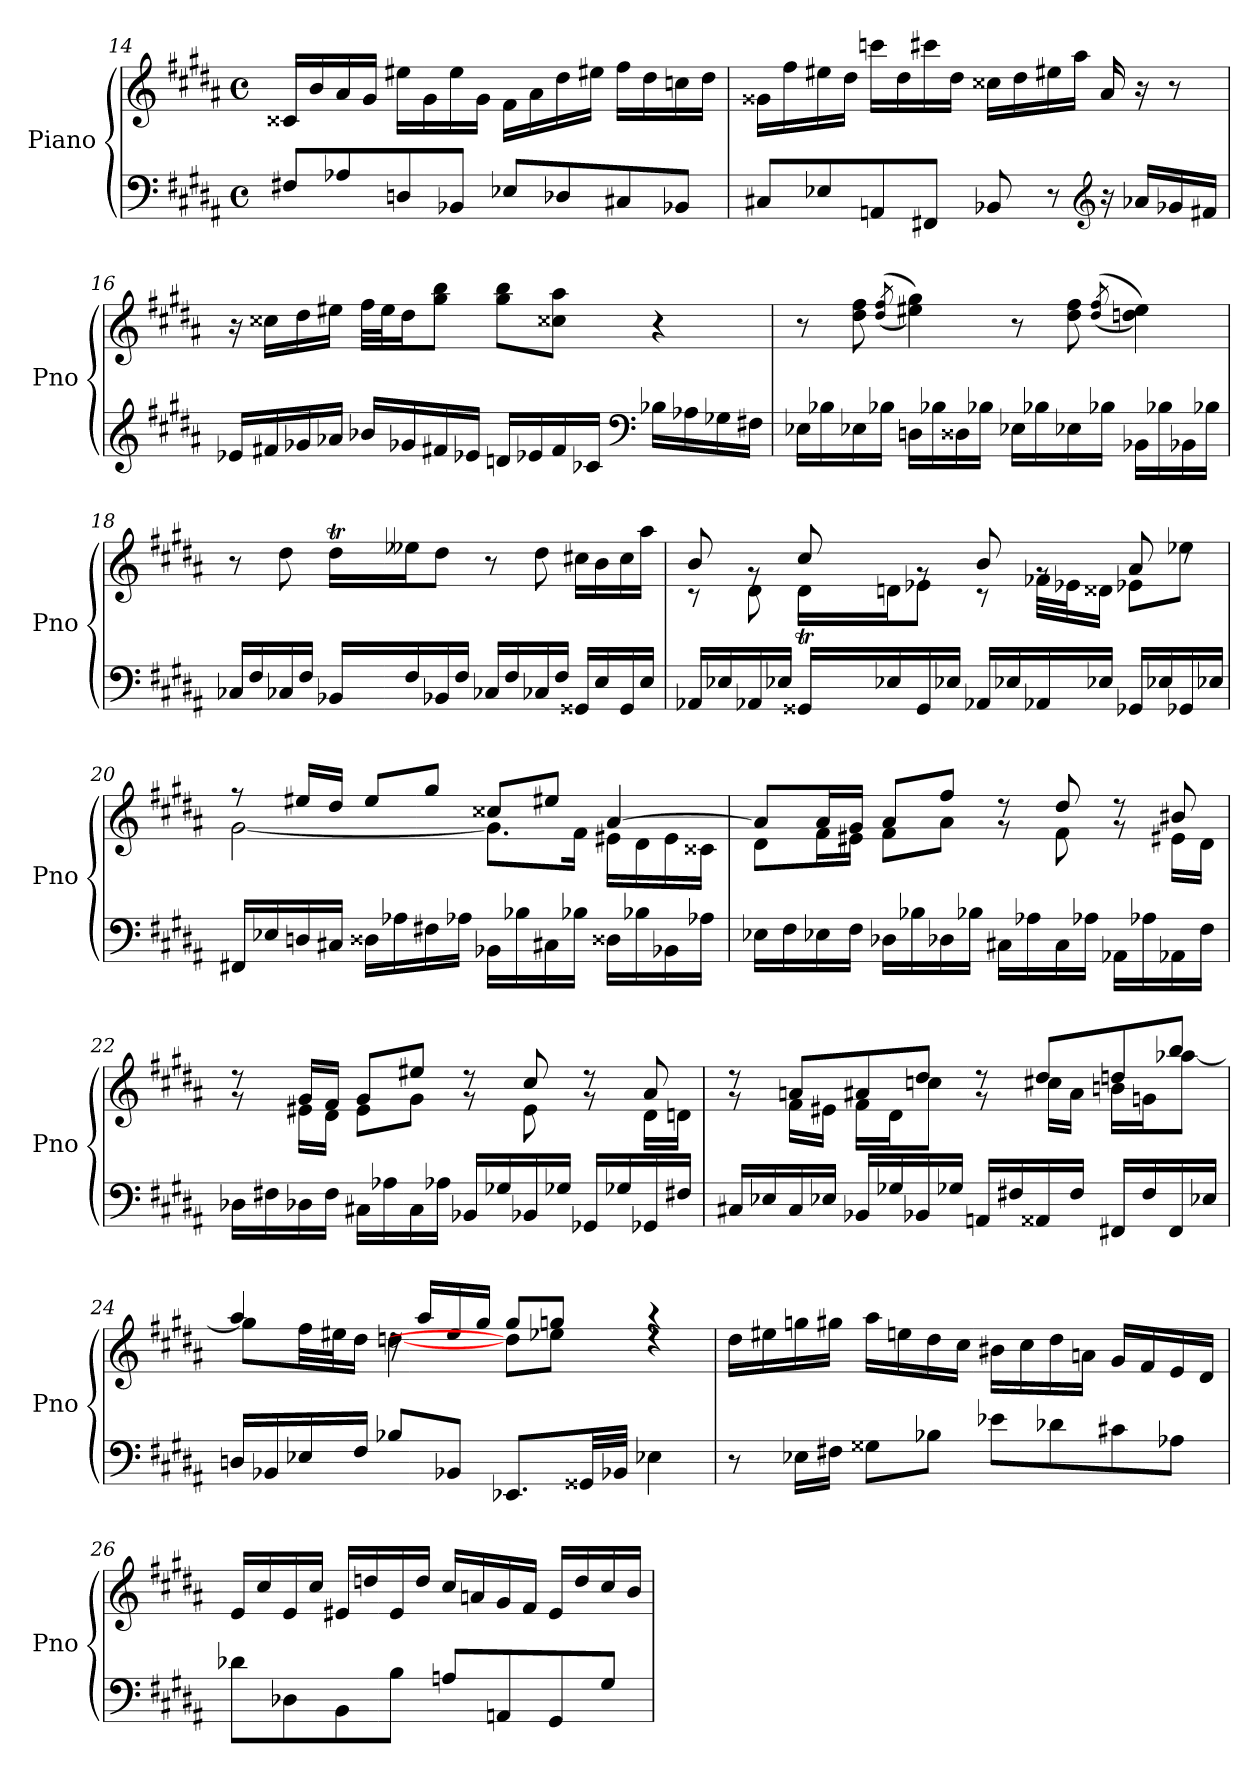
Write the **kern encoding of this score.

**kern	**kern
*part1	*part1
*staff2	*staff1
*I"Piano	*
*I'Pno	*
*clefF4	*clefG2
*k[f#c#g#d#a#]	*k[f#c#g#d#a#]
*M4/4	*M4/4
*met(c)	*met(c)
=14	=14
8F#Xi/L	16c##X/LL
.	16b/
8A-Xi/	16a#/
.	16g#/JJ
8Dni/	16ee#X\LL
.	16g#\
8BB-Xi/J	16ee#\
.	16g#\JJ
8E-Xi/L	16f#\LL
.	16a#\
8D-Xi/	16dd#\
.	16ee#X\JJ
8C#Xi/	16ff#\LL
.	16dd#\
8BB-Xi/J	16ccni\
.	16dd#\JJ
=15	=15
8C#Xi/L	16g##X\LL
.	16ff#\
8E-Xi/	16ee#X\
.	16dd#\JJ
8AAni/	16cccni\LL
.	16dd#\
8FF#Xi/J	16ccc#i\
.	16dd#\JJ
8BB-Xi/	16cc##X\LL
.	16dd#\
8r	16ee#X\
.	16aa#\JJ
*clefG2	*
16r	16a#/
16a-Xi/LL	16r
16g-Xi/	8r
16f#Xi/JJ	.
!!LO:PB:g=z
=16	=16
16e-Xi/LL	16r
16f#Xi/	16cc##X\LL
16g-Xi/	16dd#\
16a-Xi/JJ	16ee#X\JJ
16b-Xi/LL	32ff#\LLL
.	32ee#\J
16g-Xi/	16dd#\J
16f#Xi/	8gg#\ 8bb\J
16e-Xi/JJ	.
16dni/LL	8gg#\ 8bb\L
16e-Xi/	.
16f#i/	8cc##X\ 8aa#\J
16c-Xi/JJ	.
*clefF4	*
16B-Xi\LL	4r
16A-Xi\	.
16G-Xi\	.
16F#Xi\JJ	.
=17	=17
16E-Xi\LL	8r
16B-Xi\	.
16E-Xi\	8dd#\ 8ff#\
16B-Xi\JJ	.
.	(>(8qdd#/ 8qff#/
16Dni\LL	4ee#X\ 4gg#\))
16B-Xi\	.
16D##i\	.
16B-Xi\JJ	.
16E-Xi\LL	8r
16B-Xi\	.
16E-Xi\	8dd#\ 8ff#\
16B-Xi\JJ	.
.	((>8qdd#/ 8qff#/
16BB-Xi\LL	4ddni\ 4ee#\))
16B-Xi\	.
16BB-Xi\	.
16B-Xi\JJ	.
=18	=18
*^	*^
4ryy	16C-Xi/LL	8r	4ryy
.	16F#/	.	.
.	16C-Xi/	8dd#\	.
.	16F#/JJ	.	.
16.ryy	16BB-Xi/LL	16dd#t\LL	64dd#!yy
.	.	.	64ee!yy
.	.	.	16dd#!yy
.	16F#/	16ee--Xi\J	.
2ryy	.	.	2ryy
.	16BB-Xi/	8dd#\J	.
.	16F#/JJ	.	.
.	16C-Xi/LL	8r	.
.	16F#/	.	.
.	16C-Xi/	8dd#\	.
.	16F#/JJ	.	.
.	16GG##Xi/LL	16cc#X\LL	.
.	16E/	16b\	.
8ryy	.	.	8ryy
.	16GG##i/	16cc#\	.
.	16E/JJ	16aa#\JJ	.
32ryy	.	.	32ryy
!!LO:LB:g=z
=19	=19	=19	=19
*	*	*	*^
4ryy	16AA-Xi/LL	8b/	8r	4ryy
.	16E-Xi/	.	.	.
.	16AA-Xi/	8rg	8d#\	.
.	16E-Xi/JJ	.	.	.
16ryy	16GG##Xi/LL	8cc#/	16d#t\LL	64d#!yy
.	.	.	.	64f-X!iyy
.	.	.	.	32e-X!iyy
2ryy	16E-Xi/	.	16dni\J	2ryy
.	16GG##i/	8rg	8e-Xi\J	.
.	16E-Xi/JJ	.	.	.
.	16AA-Xi/LL	8b/	8r	.
.	16E-Xi/	.	.	.
.	16AA-Xi/	8rg	32f-Xi\LLL	.
.	.	.	32e-Xi\J	.
.	16E-Xi/JJ	.	16d##Xi\JJ	.
.	16GG-Xi/LL	8a#/	8e-Xi\L	.
8.ryy	16E-Xi/	.	.	8.ryy
.	16GG-Xi/	8rdd	8ee-Xi\J	.
.	16E-Xi/JJ	.	.	.
*v	*v	*	*	*
*	*	*v	*v
=20	=20	=20
16FF#Xi/LL	8r	[2g#\
16E-Xi/	.	.
16Dni/	16ee#X/LL	.
16C#Xi/JJ	16dd#/JJ	.
16D##i\LL	8ee#/L	.
16A-Xi\	.	.
16F#Xi\	8gg#/J	.
16A-Xi\JJ	.	.
16BB-Xi\LL	8cc##X/L	8.g#\L]
16B-Xi\	.	.
16C#Xi\	8ee#X/J	.
16B-Xi\JJ	.	16f#\Jk
16D##Xi\LL	[4a#/	16e#X\LL
16B-Xi\	.	16d#\
16BB-Xi\	.	16e#\
16A-Xi\JJ	.	16c##X\JJ
=21	=21	=21
16E-Xi\LL	8a#/L]	8d#\L
16F#\	.	.
16E-Xi\	16a#/L	16f#\L
16F#\JJ	16g#/JJ	16e#X\JJ
16D-Xi\LL	8a#/L	8f#\L
16B-Xi\	.	.
16D-Xi\	8ff#/J	8a#\J
16B-Xi\JJ	.	.
16C#Xi\LL	8rg	8rdd
16A-Xi\	.	.
16C#i\	8dd#/	8f#\
16A-Xi\JJ	.	.
16AA-Xi\LL	8rg	8rdd
16A-Xi\	.	.
16AA-Xi\	8b#X/	16e#X\LL
16F#\JJ	.	16d#\JJ
!!LO:LB:g=z	!!
=22	=22	=22
16D-Xi\LL	8rg	8rdd
16F#Xi\	.	.
16D-Xi\	16g#/LL	16e#X\LL
16F#i\JJ	16f#/JJ	16d#\JJ
16C#Xi\LL	8g#/L	8e#\L
16A-Xi\	.	.
16C#i\	8ee#X/J	8g#\J
16A-Xi\JJ	.	.
16BB-Xi/LL	8rg	8rdd
16G-Xi/	.	.
16BB-Xi/	8cc#/	8e#\
16G-Xi/JJ	.	.
16GG-Xi/LL	8rg	8rdd
16G-Xi/	.	.
16GG-Xi/	8a#/	16d#\LL
16F#Xi/JJ	.	16dni\JJ
=23	=23	=23
16C#Xi/LL	8rg	8rdd
16E-Xi/	.	.
16C#i/	8ani/L	16f#\LL
16E-Xi/JJ	.	16e#X\JJ
16BB-Xi/LL	8a#/	16f#\LL
16G-Xi/	.	16d#\J
16BB-Xi/	8dd#/J	8ccni\J
16G-Xi/JJ	.	.
16AAni/LL	8rg	8rdd
16F#Xi/	.	.
16AA##i/	8dd#/L	16cc#i\LL
16F#i/JJ	.	16a#\JJ
16FF#Xi/LL	8ddni/	16bn\LL
16F#i/	.	16gn\J
16FF#i/	8bb/J	[8aa-Xi\J
16E-Xi/JJ	.	.
=24	=24	=24
16Dni/LL	4aa#/	8gg#\L]
16BB-Xi/	.	.
16E-Xi/	.	32ff#\LL
.	.	32ee#X\J
16F#/JJ	.	16dd#\JJ
8B-Xi/L	16rdd	[4ddni\
.	16aa#/LL	.
8BB-Xi/J	16ee#/	.
.	16gg#/JJ	.
8.EE-Xi/L	8gg#/L	8dd##i\L]
.	8ggni/J	8ee-Xi\J
32GG##Xi/LL	.	.
32BB-Xi/JJJ	.	.
4E-Xi\	4r	4rdd
*	*v	*v
!!LO:LB:g=z
=25	=25
8r	16dd#\LL
.	16ee#X\
16E-Xi\LL	16ggni\
16F#Xi\JJ	16gg#\JJ
8G##Xi\L	16aa#\LL
.	16een\
8B-Xi\J	16dd#\
.	16cc#\JJ
8e-Xi\L	16b#X\LL
.	16cc#\
8d-Xi\	16dd#\
.	16an\JJ
8c#Xi\	16g#/LL
.	16f#/
8A-Xi\J	16e/
.	16d#/JJ
=26	=26
8d-Xi\L	16e/LL
.	16cc#/
8D-Xi\	16e/
.	16cc#/JJ
8BB\	16e#X/LL
.	16ddn/
8B\J	16e#/
.	16dd/JJ
8An/L	16cc#/LL
.	16an/
8AAn/	16g#/
.	16f#/JJ
8GG#/	16e#/LL
.	16dd/
8G#/J	16cc#/
.	16b/JJ
=	=
*-	*-
